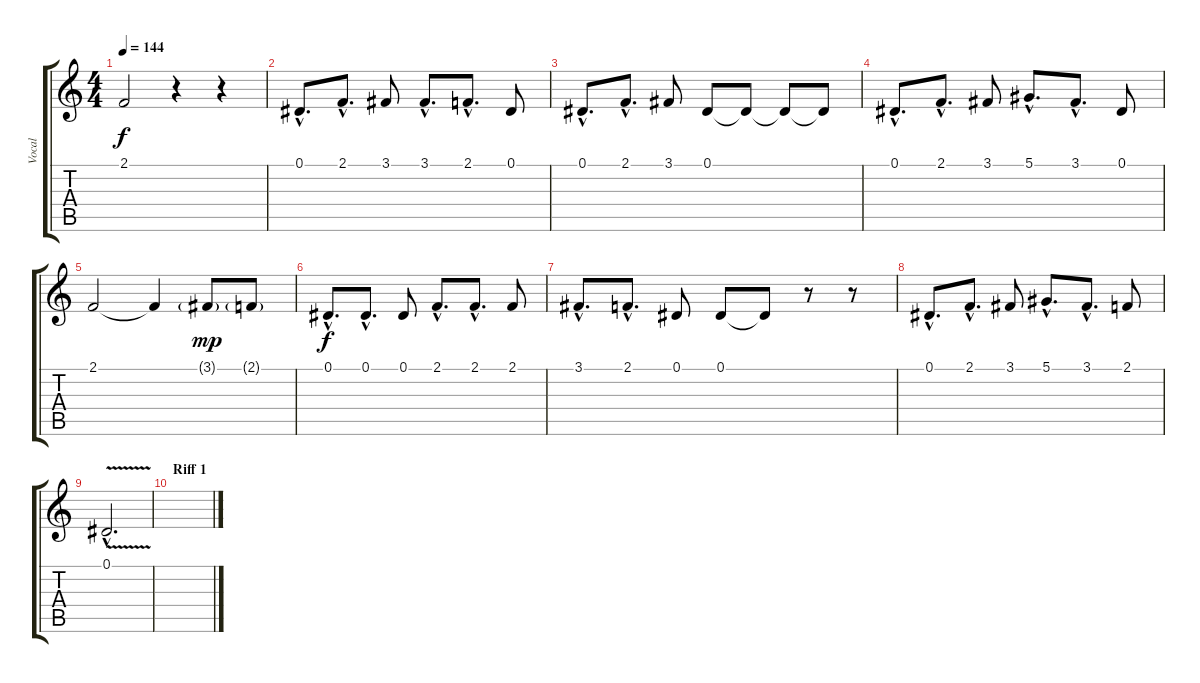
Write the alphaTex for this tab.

\track ("Vocal" "Vocal") {instrument tenorsax}
\staff {score tabs}
\tuning (Eb4 Bb3 Gb3 Db3 Ab2 Eb2) {hide}
\ts (4 4)
\tempo 144
\clef g2
\ks c
2.1.2{dy f} r.4 r.4 |
0.1{hac}.8{d} 2.1{hac}.8{d} 3.1.8 3.1{hac}.8{d} 2.1{hac}.8{d} 0.1.8 |
0.1{hac}.8{d} 2.1{hac}.8{d} 3.1.8 0.1.8 0.1{t}.8 0.1{t}.8 0.1{t}.8 |
0.1{hac}.8{d} 2.1{hac}.8{d} 3.1.8 5.1{hac}.8{d} 3.1{hac}.8{d} 0.1.8 |
2.1.2 2.1{t}.4 3.1{g}.8{dy mp} 2.1{g}.8 |
0.1{hac}.8{d dy f} 0.1{hac}.8{d} 0.1.8 2.1{hac}.8{d} 2.1{hac}.8{d} 2.1.8 |
3.1{hac}.8{d} 2.1{hac}.8{d} 0.1.8 0.1.8 0.1{t}.8 r.8 r.8 |
0.1{hac}.8{d} 2.1{hac}.8{d} 3.1.8 5.1{hac}.8{d} 3.1{hac}.8{d} 2.1.8 |
0.1{v hac}.2{d} |
\section ("" "Riff 1")
